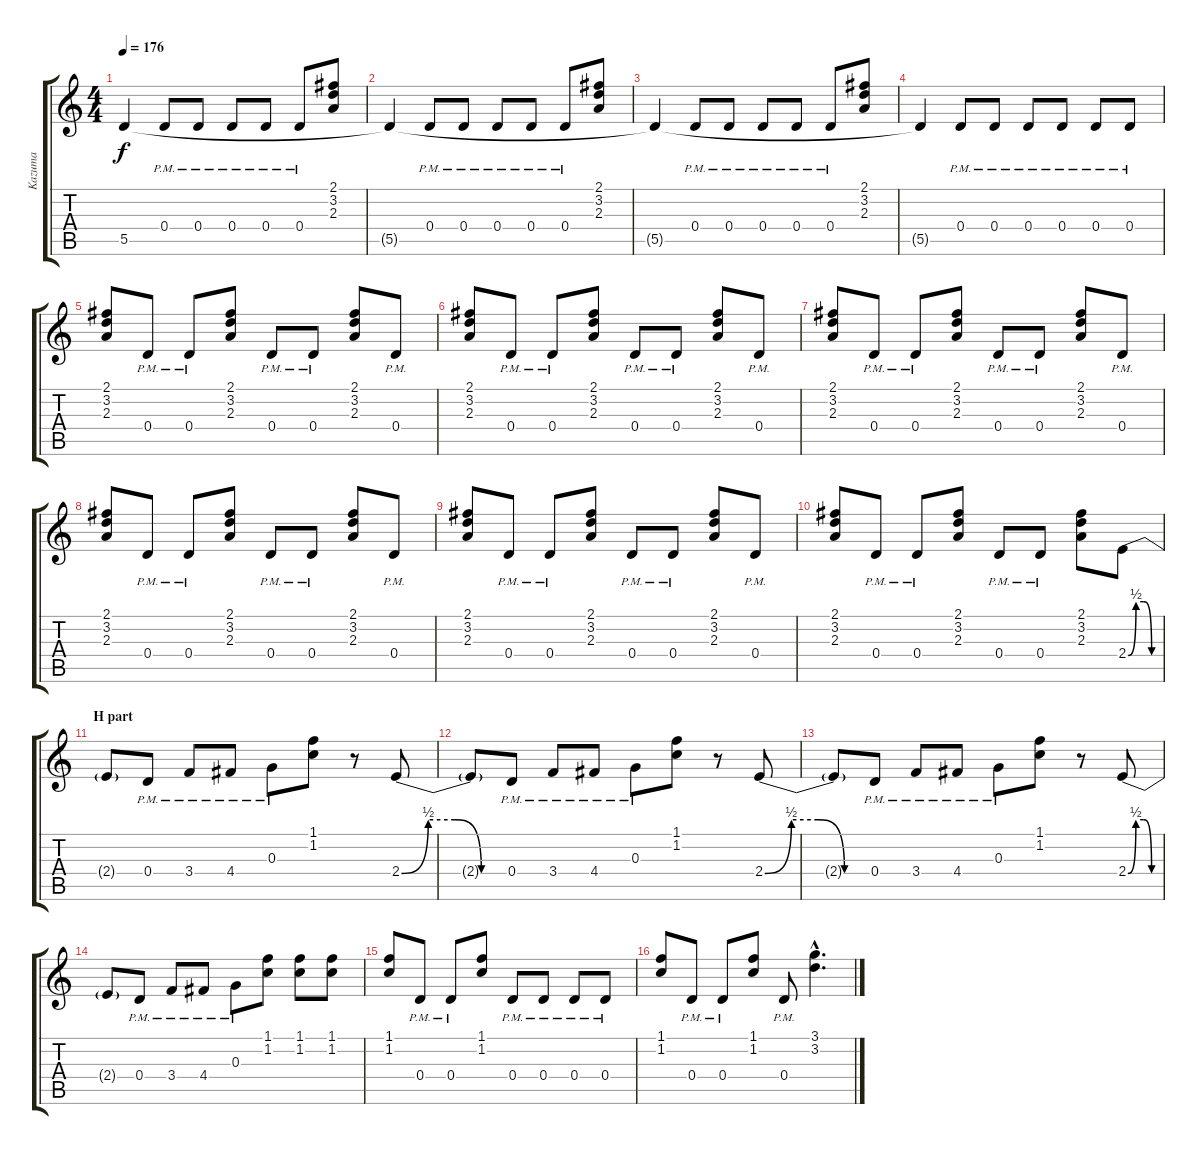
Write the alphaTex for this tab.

\track ("Kazuma" "Kazuma") {instrument distortionguitar}
\staff {score tabs}
\tuning (E4 B3 G3 D3 A2 E2) {hide}
\ts (4 4)
\tempo 176
\clef g2
\ks c
5.5{t}.4{dy f} 0.4{pm}.8 0.4{pm}.8 0.4{pm}.8 0.4{pm}.8 0.4{pm}.8 (2.1 3.2 2.3).8 |
5.5{t}.4 0.4{pm}.8 0.4{pm}.8 0.4{pm}.8 0.4{pm}.8 0.4{pm}.8 (2.1 3.2 2.3).8 |
5.5{t}.4 0.4{pm}.8 0.4{pm}.8 0.4{pm}.8 0.4{pm}.8 0.4{pm}.8 (2.1 3.2 2.3).8 |
5.5{t}.4 0.4{pm}.8 0.4{pm}.8 0.4{pm}.8 0.4{pm}.8 0.4{pm}.8 0.4{pm}.8 |
(2.1 3.2 2.3).8 0.4{pm}.8 0.4{pm}.8 (2.1 3.2 2.3).8 0.4{pm}.8 0.4{pm}.8 (2.1 3.2 2.3).8 0.4{pm}.8 |
(2.1 3.2 2.3).8 0.4{pm}.8 0.4{pm}.8 (2.1 3.2 2.3).8 0.4{pm}.8 0.4{pm}.8 (2.1 3.2 2.3).8 0.4{pm}.8 |
(2.1 3.2 2.3).8 0.4{pm}.8 0.4{pm}.8 (2.1 3.2 2.3).8 0.4{pm}.8 0.4{pm}.8 (2.1 3.2 2.3).8 0.4{pm}.8 |
(2.1 3.2 2.3).8 0.4{pm}.8 0.4{pm}.8 (2.1 3.2 2.3).8 0.4{pm}.8 0.4{pm}.8 (2.1 3.2 2.3).8 0.4{pm}.8 |
(2.1 3.2 2.3).8 0.4{pm}.8 0.4{pm}.8 (2.1 3.2 2.3).8 0.4{pm}.8 0.4{pm}.8 (2.1 3.2 2.3).8 0.4{pm}.8 |
(2.1 3.2 2.3).8 0.4{pm}.8 0.4{pm}.8 (2.1 3.2 2.3).8 0.4{pm}.8 0.4{pm}.8 (2.1 3.2 2.3).8 2.4{be (custom 0 0 15 2 30 2 45 0 60 0)}.8 |
\section ("" "H part")
2.4{t}.8 0.4{pm}.8 3.4{pm}.8 4.4{pm}.8 0.3{pm}.8 (1.1 1.2).8 r.8 2.4{be (custom 0 0 15 2 30 2 45 0 60 0)}.8 |
2.4{t}.8 0.4{pm}.8 3.4{pm}.8 4.4{pm}.8 0.3{pm}.8 (1.1 1.2).8 r.8 2.4{be (custom 0 0 15 2 30 2 45 0 60 0)}.8 |
2.4{t}.8 0.4{pm}.8 3.4{pm}.8 4.4{pm}.8 0.3{pm}.8 (1.1 1.2).8 r.8 2.4{be (custom 0 0 15 2 30 2 45 0 60 0)}.8 |
2.4{t}.8 0.4{pm}.8 3.4{pm}.8 4.4{pm}.8 0.3{pm}.8 (1.1 1.2).8 (1.1 1.2).8 (1.1 1.2).8 |
(1.1 1.2).8 0.4{pm}.8 0.4{pm}.8 (1.1 1.2).8 0.4{pm}.8 0.4{pm}.8 0.4{pm}.8 0.4{pm}.8 |
(1.1 1.2).8 0.4{pm}.8 0.4{pm}.8 (1.1 1.2).8 0.4{pm}.8 (3.1{hac} 3.2{hac}).4{d}
